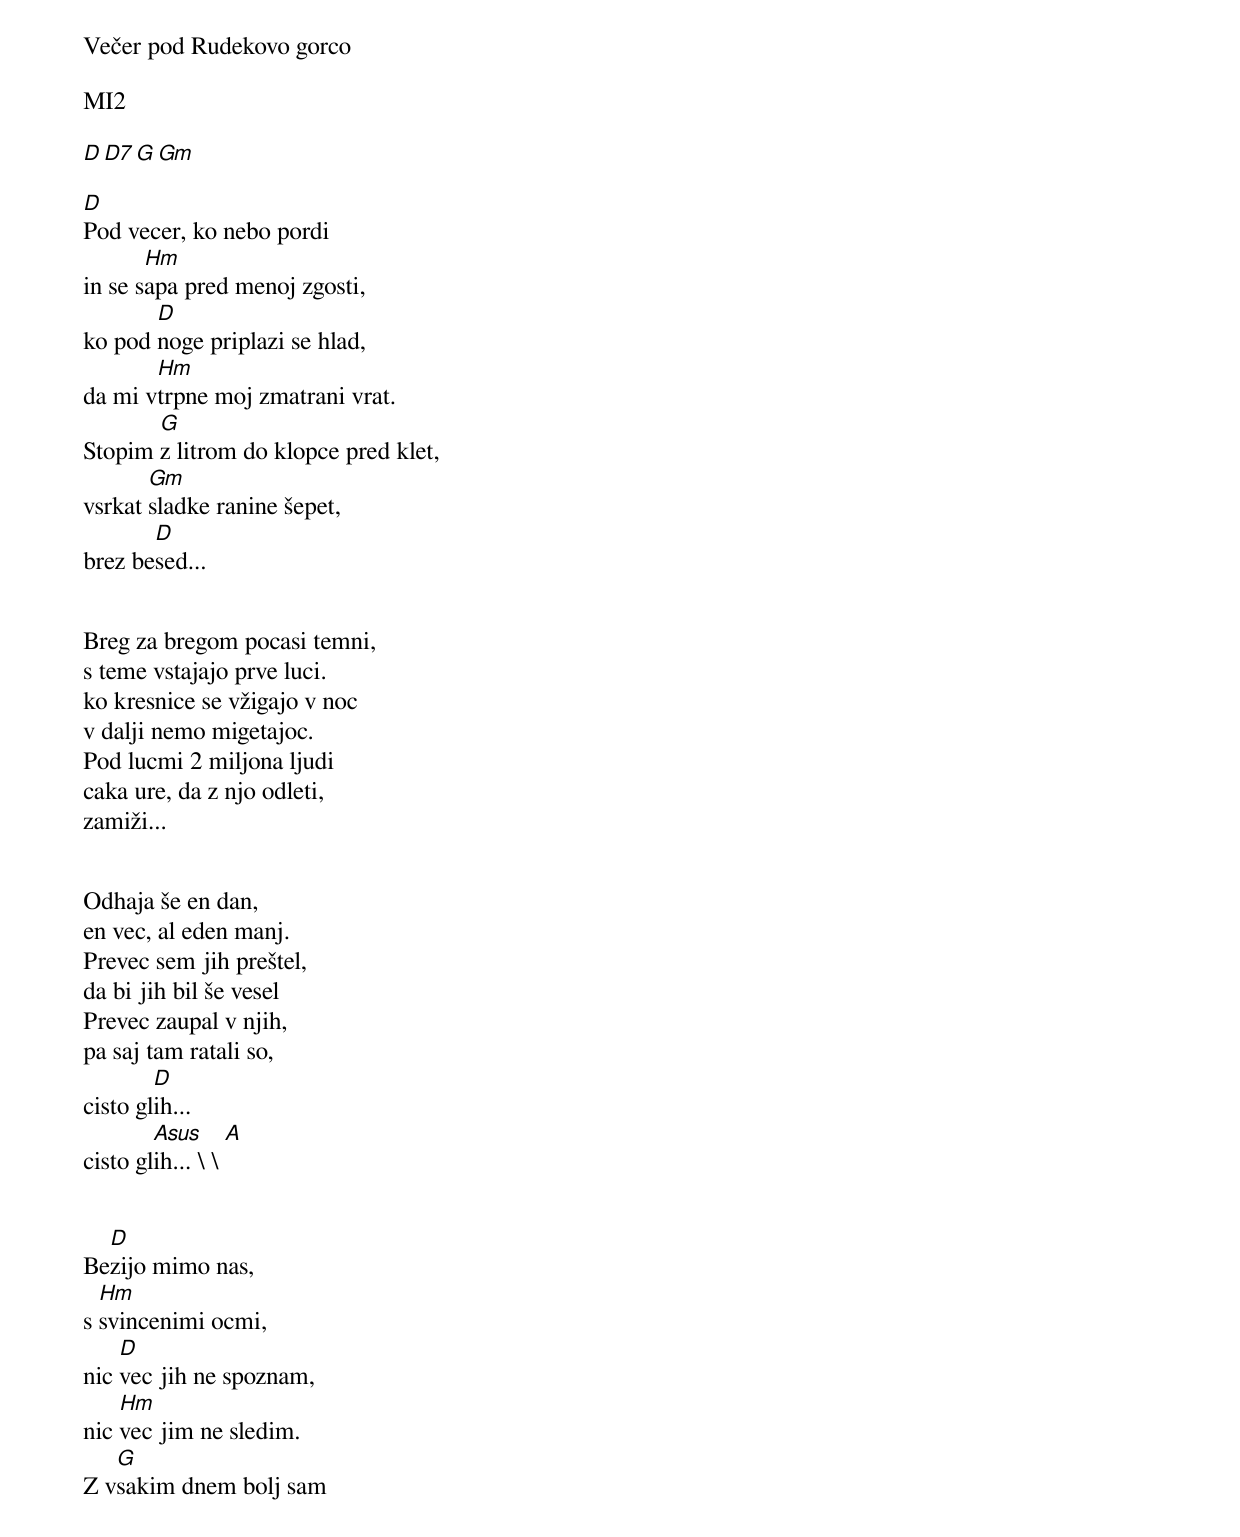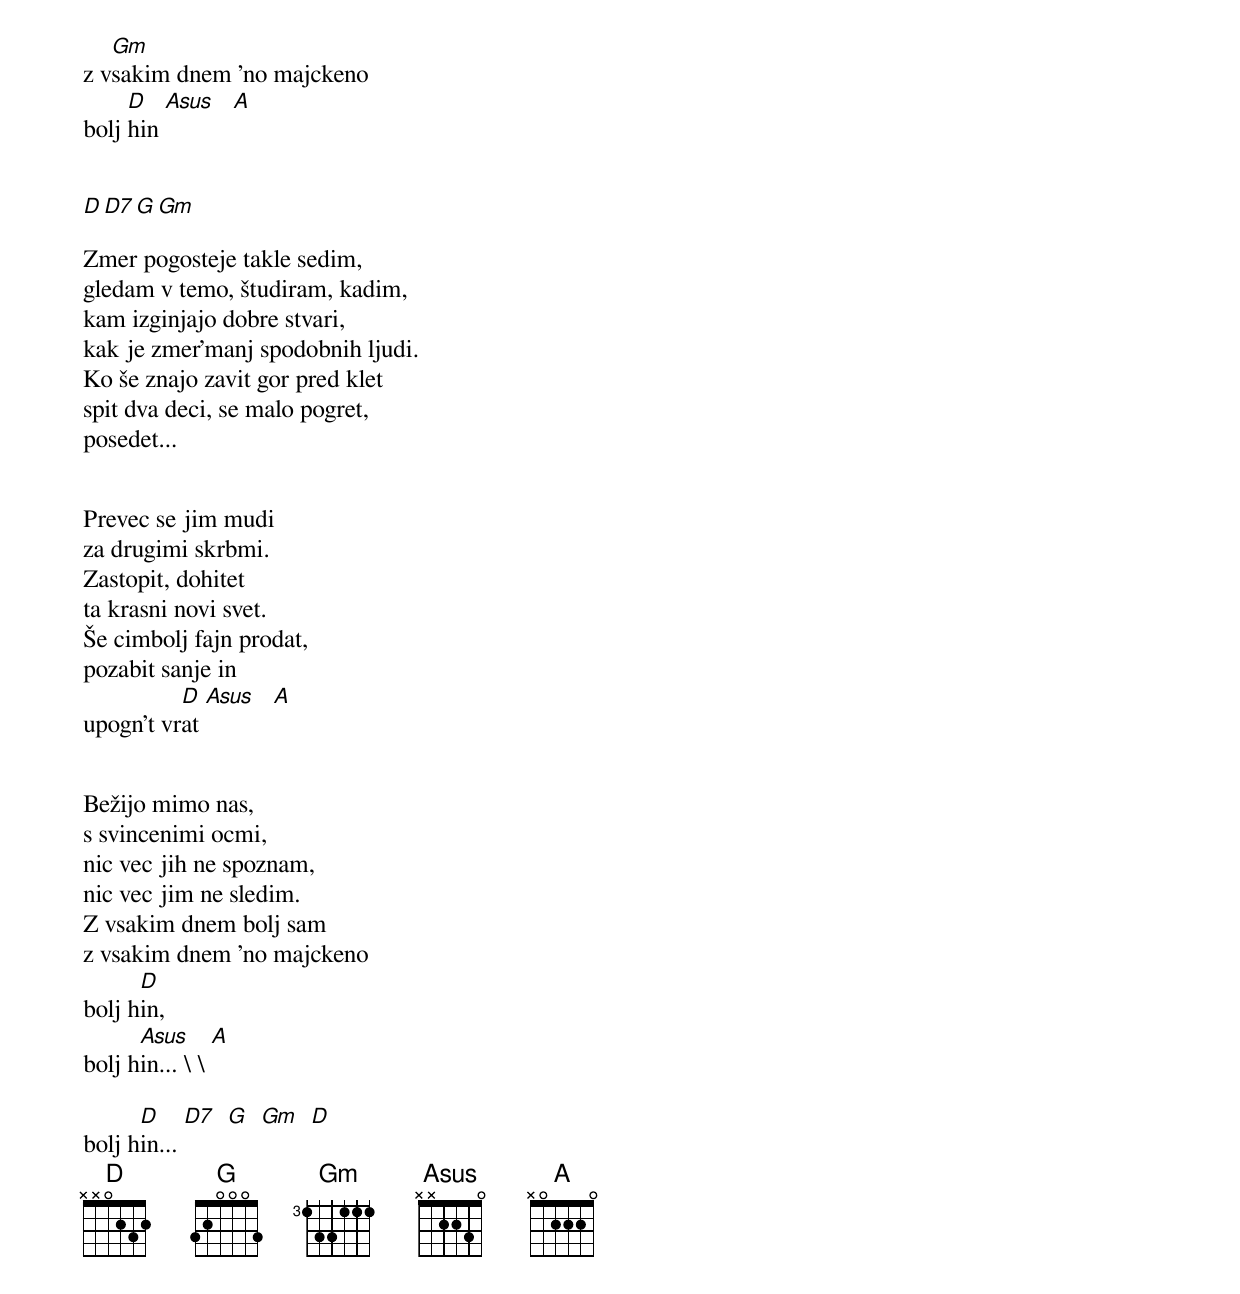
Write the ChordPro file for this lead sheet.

Večer pod Rudekovo gorco

MI2

[D D7 G Gm]

[D]Pod vecer, ko nebo pordi
in se s[Hm]apa pred menoj zgosti,
ko pod [D]noge priplazi se hlad,
da mi v[Hm]trpne moj zmatrani vrat.
Stopim [G]z litrom do klopce pred klet,
vsrkat [Gm]sladke ranine šepet,
brez be[D]sed...


Breg za bregom pocasi temni,
s teme vstajajo prve luci.
ko kresnice se vžigajo v noc
v dalji nemo migetajoc.
Pod lucmi 2 miljona ljudi
caka ure, da z njo odleti,
zamiži...


Odhaja še en dan,
en vec, al eden manj.
Prevec sem jih preštel,
da bi jih bil še vesel
Prevec zaupal v njih,
pa saj tam ratali so,
cisto gl[D]ih...
cisto gl[Asus]ih... \ \ [A]


Be[D]zijo mimo nas,
s [Hm]svincenimi ocmi,
nic [D]vec jih ne spoznam,
nic [Hm]vec jim ne sledim.
Z v[G]sakim dnem bolj sam
z v[Gm]sakim dnem 'no majckeno
bolj [D]hin [Asus    A]


[D D7 G Gm]

Zmer pogosteje takle sedim,
gledam v temo, študiram, kadim,
kam izginjajo dobre stvari,
kak je zmer'manj spodobnih ljudi.
Ko še znajo zavit gor pred klet
spit dva deci, se malo pogret,
posedet...


Prevec se jim mudi
za drugimi skrbmi.
Zastopit, dohitet
ta krasni novi svet.
Še cimbolj fajn prodat,
pozabit sanje in
upogn't vr[D]at [Asus    A]


Bežijo mimo nas,
s svincenimi ocmi,
nic vec jih ne spoznam,
nic vec jim ne sledim.
Z vsakim dnem bolj sam
z vsakim dnem 'no majckeno
bolj h[D]in,
bolj h[Asus]in... \ \ [A]

bolj h[D]in... [D7   G   Gm   D]
